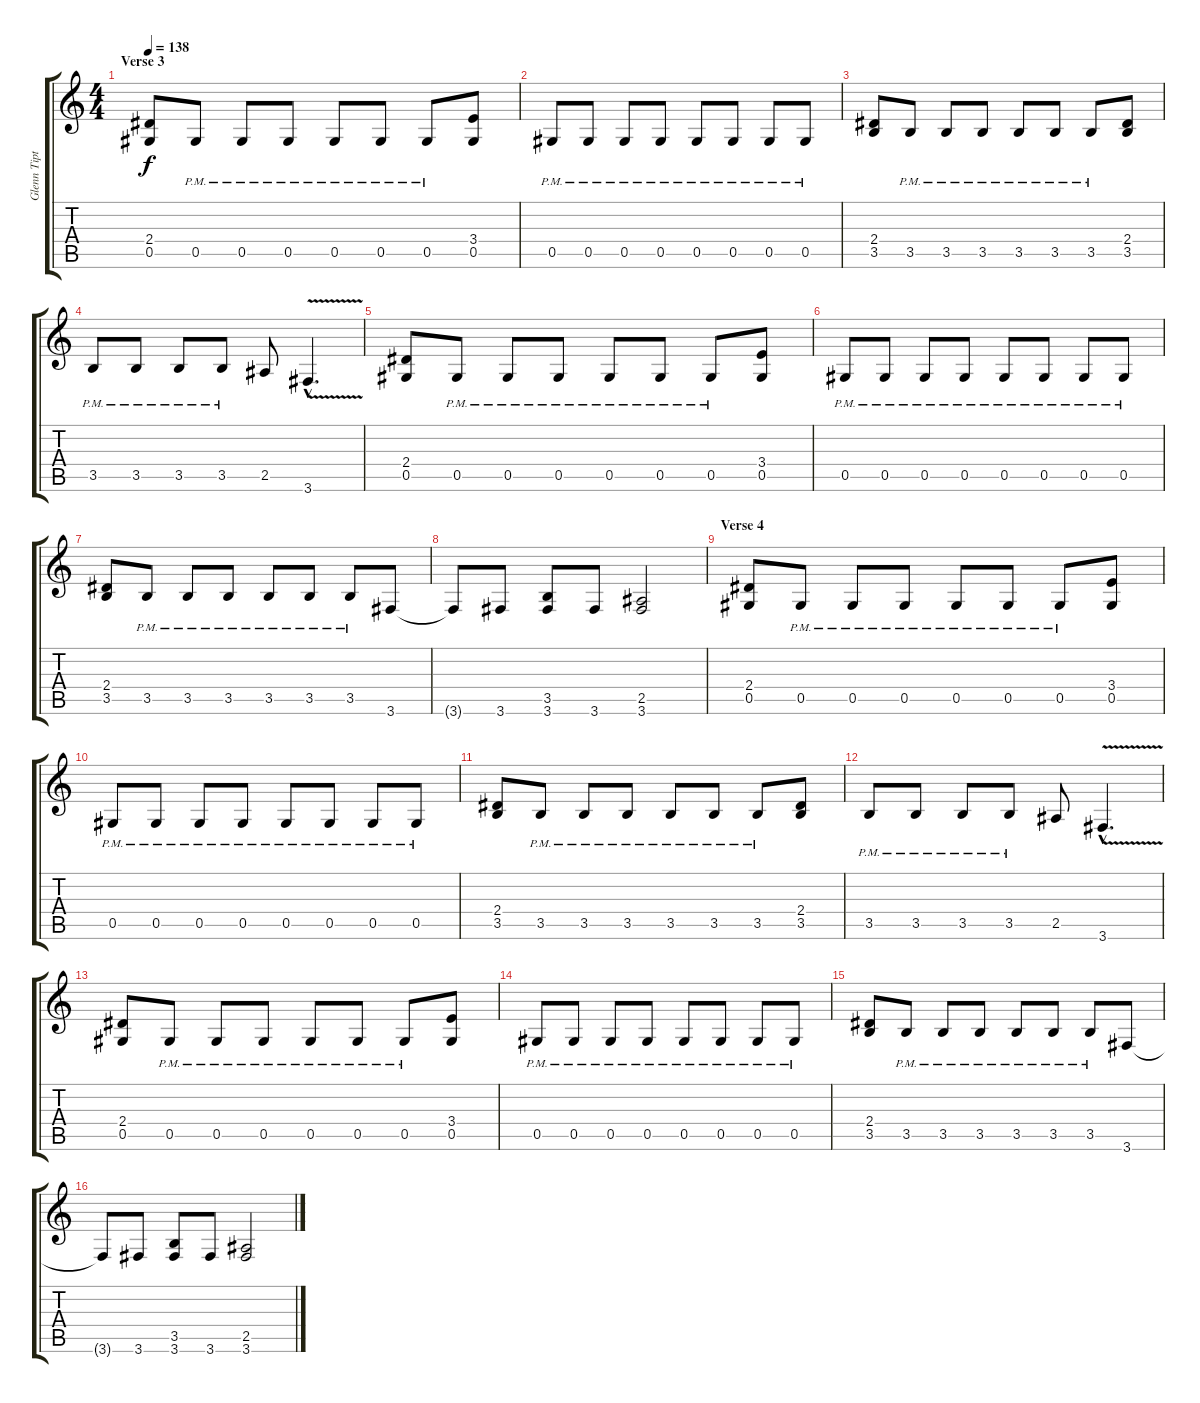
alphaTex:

\track ("Glenn Tipton" "Glenn Tipt") {instrument distortionguitar}
\staff {score tabs}
\tuning (Eb4 Bb3 Gb3 Db3 Ab2 Eb2) {hide}
\ts (4 4)
\section ("" "Verse 3")
\tempo 138
\clef g2
\ks c
(2.4 0.5).8{dy f} 0.5{pm}.8 0.5{pm}.8 0.5{pm}.8 0.5{pm}.8 0.5{pm}.8 0.5{pm}.8 (3.4 0.5).8 |
0.5{pm}.8 0.5{pm}.8 0.5{pm}.8 0.5{pm}.8 0.5{pm}.8 0.5{pm}.8 0.5{pm}.8 0.5{pm}.8 |
(2.4 3.5).8 3.5{pm}.8 3.5{pm}.8 3.5{pm}.8 3.5{pm}.8 3.5{pm}.8 3.5{pm}.8 (2.4 3.5).8 |
3.5{pm}.8 3.5{pm}.8 3.5{pm}.8 3.5{pm}.8 2.5.8 3.6{v hac}.4{d} |
(2.4 0.5).8 0.5{pm}.8 0.5{pm}.8 0.5{pm}.8 0.5{pm}.8 0.5{pm}.8 0.5{pm}.8 (3.4 0.5).8 |
0.5{pm}.8 0.5{pm}.8 0.5{pm}.8 0.5{pm}.8 0.5{pm}.8 0.5{pm}.8 0.5{pm}.8 0.5{pm}.8 |
(2.4 3.5).8 3.5{pm}.8 3.5{pm}.8 3.5{pm}.8 3.5{pm}.8 3.5{pm}.8 3.5{pm}.8 3.6.8 |
3.6{t}.8 3.6.8 (3.5 3.6).8 3.6.8 (2.5 3.6).2 |
\section ("" "Verse 4")
(2.4 0.5).8 0.5{pm}.8 0.5{pm}.8 0.5{pm}.8 0.5{pm}.8 0.5{pm}.8 0.5{pm}.8 (3.4 0.5).8 |
0.5{pm}.8 0.5{pm}.8 0.5{pm}.8 0.5{pm}.8 0.5{pm}.8 0.5{pm}.8 0.5{pm}.8 0.5{pm}.8 |
(2.4 3.5).8 3.5{pm}.8 3.5{pm}.8 3.5{pm}.8 3.5{pm}.8 3.5{pm}.8 3.5{pm}.8 (2.4 3.5).8 |
3.5{pm}.8 3.5{pm}.8 3.5{pm}.8 3.5{pm}.8 2.5.8 3.6{v hac}.4{d} |
(2.4 0.5).8 0.5{pm}.8 0.5{pm}.8 0.5{pm}.8 0.5{pm}.8 0.5{pm}.8 0.5{pm}.8 (3.4 0.5).8 |
0.5{pm}.8 0.5{pm}.8 0.5{pm}.8 0.5{pm}.8 0.5{pm}.8 0.5{pm}.8 0.5{pm}.8 0.5{pm}.8 |
(2.4 3.5).8 3.5{pm}.8 3.5{pm}.8 3.5{pm}.8 3.5{pm}.8 3.5{pm}.8 3.5{pm}.8 3.6.8 |
3.6{t}.8 3.6.8 (3.5 3.6).8 3.6.8 (2.5 3.6).2
